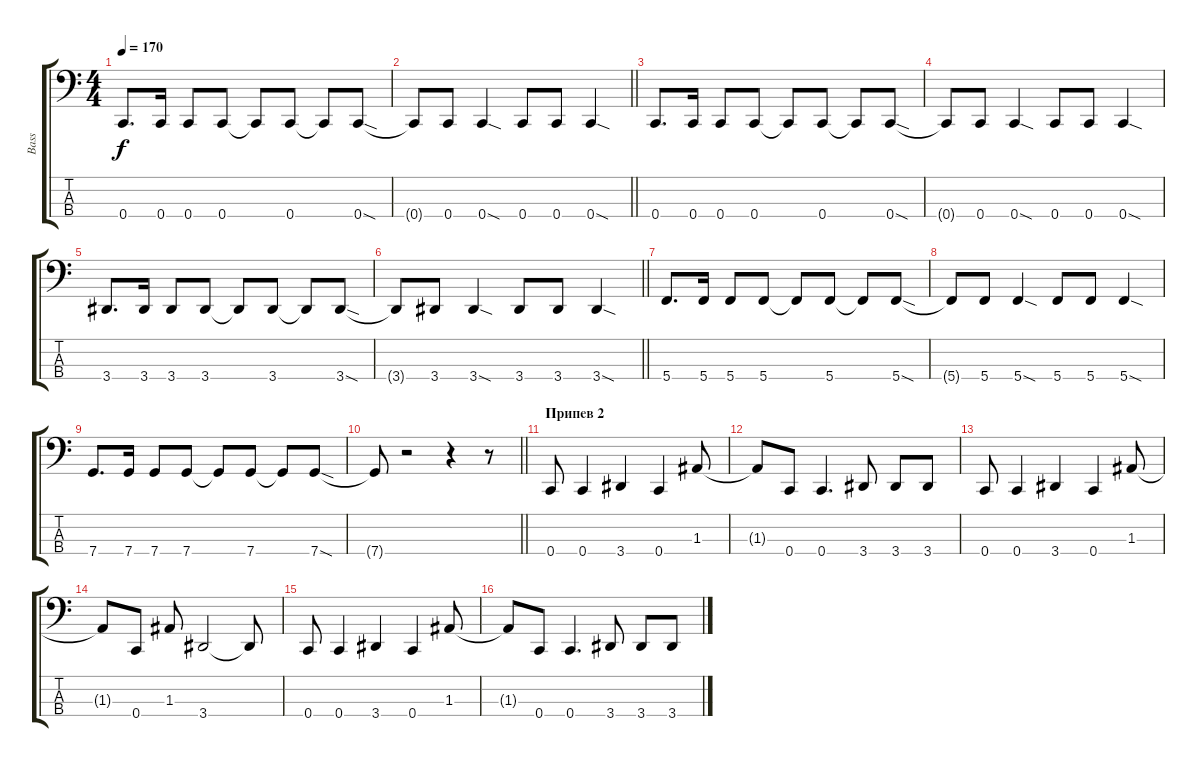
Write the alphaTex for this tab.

\track ("Bass" "Bass") {instrument electricbassfinger}
\staff {score tabs}
\tuning (G2 D2 A1 C1) {hide}
\ts (4 4)
\tempo 170
\clef f4
\ks c
0.4.8{d dy f} 0.4.16 0.4.8 0.4.8 0.4{t}.8 0.4.8 0.4{t}.8 0.4{sod}.8 |
\barLineRight lightlight
0.4{t}.8 0.4.8 0.4{sod}.4 0.4.8 0.4.8 0.4{sod}.4 |
0.4.8{d} 0.4.16 0.4.8 0.4.8 0.4{t}.8 0.4.8 0.4{t}.8 0.4{sod}.8 |
0.4{t}.8 0.4.8 0.4{sod}.4 0.4.8 0.4.8 0.4{sod}.4 |
3.4.8{d} 3.4.16 3.4.8 3.4.8 3.4{t}.8 3.4.8 3.4{t}.8 3.4{sod}.8 |
\barLineRight lightlight
3.4{t}.8 3.4.8 3.4{sod}.4 3.4.8 3.4.8 3.4{sod}.4 |
5.4.8{d} 5.4.16 5.4.8 5.4.8 5.4{t}.8 5.4.8 5.4{t}.8 5.4{sod}.8 |
5.4{t}.8 5.4.8 5.4{sod}.4 5.4.8 5.4.8 5.4{sod}.4 |
7.4.8{d} 7.4.16 7.4.8 7.4.8 7.4{t}.8 7.4.8 7.4{t}.8 7.4{sod}.8 |
\barLineRight lightlight
7.4{t}.8 r.2 r.4 r.8 |
\section ("" "Припев 2")
0.4.8 0.4.4 3.4.4 0.4.4 1.3.8 |
1.3{t}.8 0.4.8 0.4.4{d} 3.4.8 3.4.8 3.4.8 |
0.4.8 0.4.4 3.4.4 0.4.4 1.3.8 |
1.3{t}.8 0.4.8 1.3.8 3.4.2 3.4{t}.8 |
0.4.8 0.4.4 3.4.4 0.4.4 1.3.8 |
1.3{t}.8 0.4.8 0.4.4{d} 3.4.8 3.4.8 3.4.8
